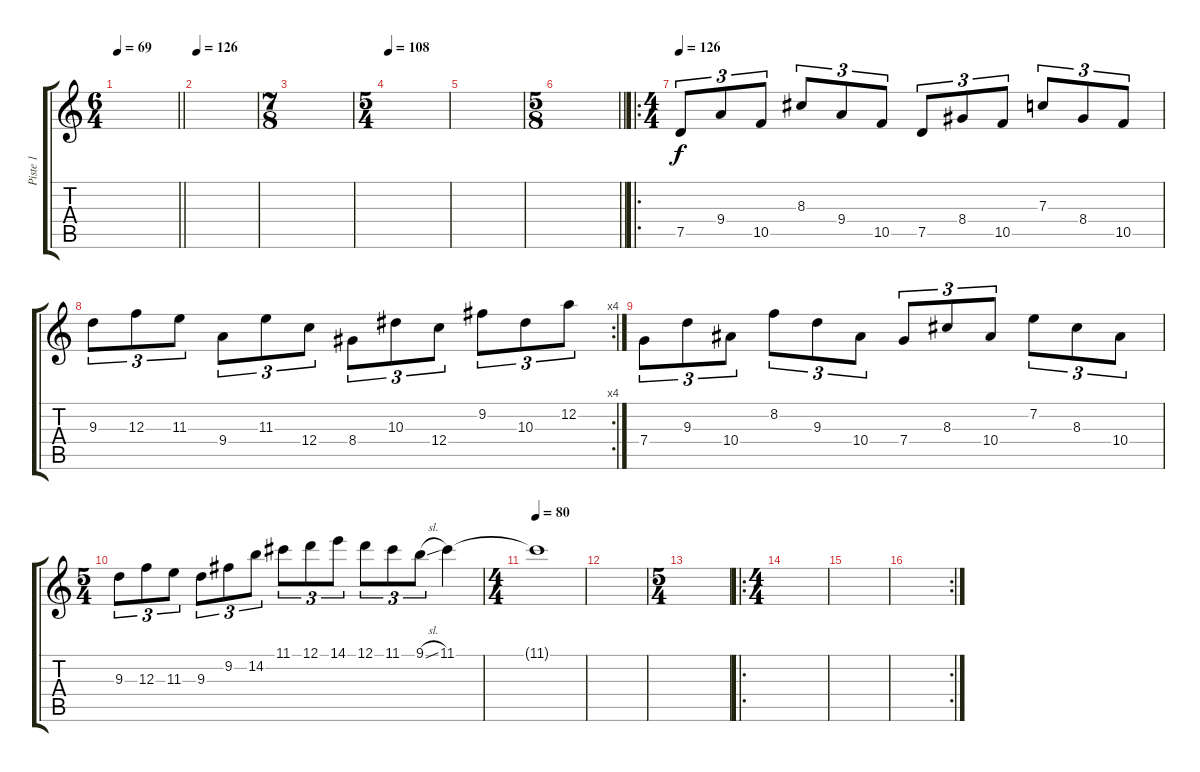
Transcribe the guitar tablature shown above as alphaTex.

\track ("Piste 1" "Piste 1") {instrument distortionguitar}
\staff {score tabs}
\tuning (D4 A3 F3 C3 G2 D2) {hide}
\ts (6 4)
\tempo 69
\clef g2
\barLineRight lightlight
\ks c
|
\tempo 126
|
\ts (7 8)
|
\ts (5 4)
\tempo 108
|
|
\ts (5 8)
\barLineRight lightlight
|
\ro
\ts (4 4)
\tempo 126
7.5.8{tu (3 2)} 9.4.8{tu (3 2)} 10.5.8{tu (3 2)} 8.3.8{tu (3 2)} 9.4.8{tu (3 2)} 10.5.8{tu (3 2)} 7.5.8{tu (3 2)} 8.4.8{tu (3 2)} 10.5.8{tu (3 2)} 7.3.8{tu (3 2)} 8.4.8{tu (3 2)} 10.5.8{tu (3 2)} |
\rc 4
9.3.8{tu (3 2)} 12.3.8{tu (3 2)} 11.3.8{tu (3 2)} 9.4.8{tu (3 2)} 11.3.8{tu (3 2)} 12.4.8{tu (3 2)} 8.4.8{tu (3 2)} 10.3.8{tu (3 2)} 12.4.8{tu (3 2)} 9.2.8{tu (3 2)} 10.3.8{tu (3 2)} 12.2.8{tu (3 2)} |
7.4.8{tu (3 2)} 9.3.8{tu (3 2)} 10.4.8{tu (3 2)} 8.2.8{tu (3 2)} 9.3.8{tu (3 2)} 10.4.8{tu (3 2)} 7.4.8{tu (3 2)} 8.3.8{tu (3 2)} 10.4.8{tu (3 2)} 7.2.8{tu (3 2)} 8.3.8{tu (3 2)} 10.4.8{tu (3 2)} |
\ts (5 4)
9.3.8{tu (3 2)} 12.3.8{tu (3 2)} 11.3.8{tu (3 2)} 9.3.8{tu (3 2)} 9.2.8{tu (3 2)} 14.2.8{tu (3 2)} 11.1.8{tu (3 2)} 12.1.8{tu (3 2)} 14.1.8{tu (3 2)} 12.1.8{tu (3 2)} 11.1.8{tu (3 2)} 9.1{sl}.8{tu (3 2)} 11.1.4 |
\ts (4 4)
\tempo 80
11.1{t}.1{volume 9} |
|
\ts (5 4)
|
\ro
\ts (4 4)
|
|
\rc 2
